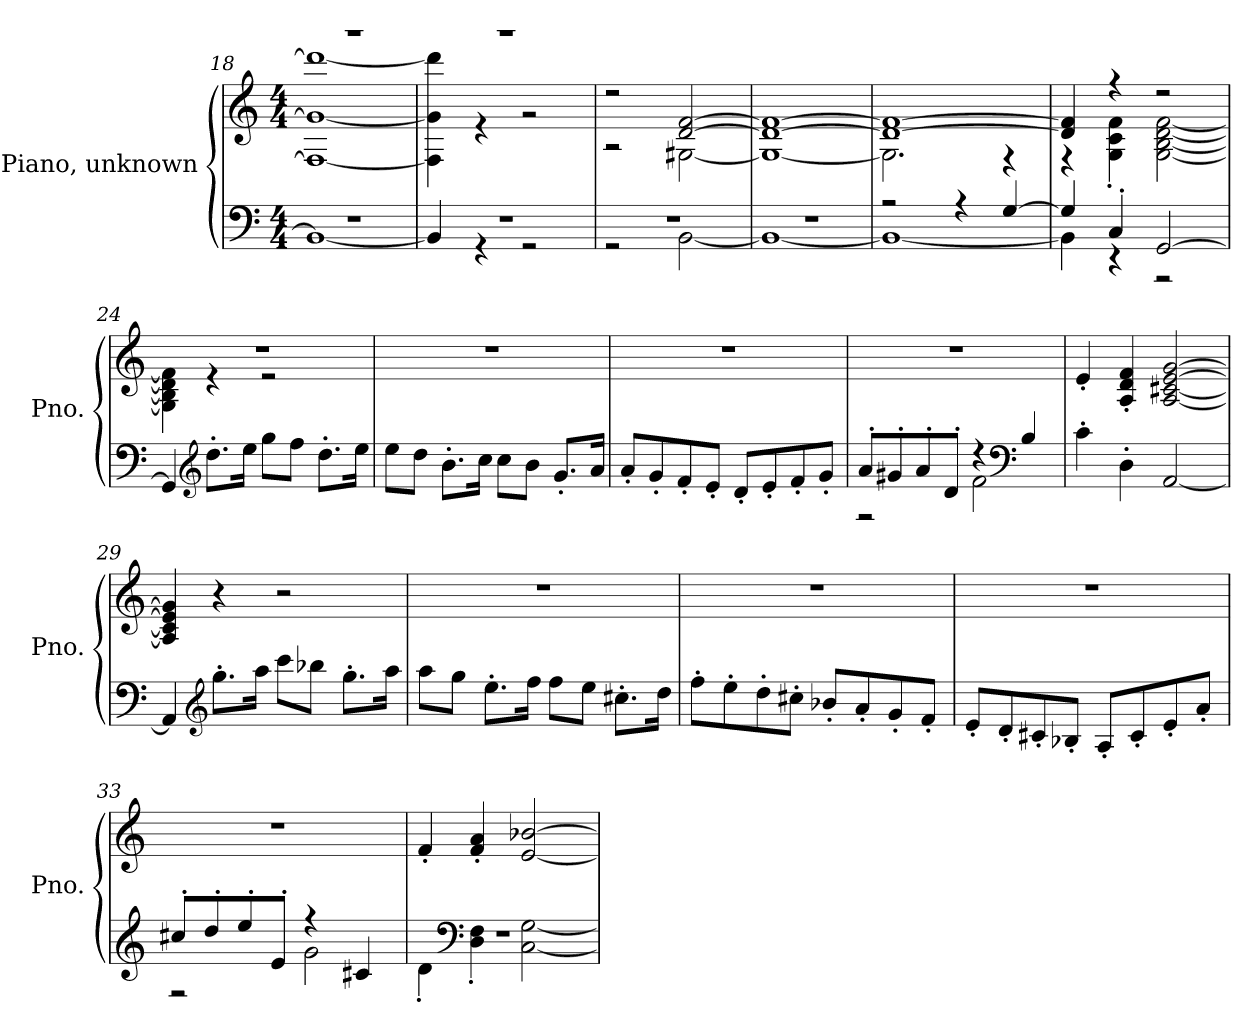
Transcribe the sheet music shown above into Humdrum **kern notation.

**kern	**kern
*part1	*part1
*staff2	*staff1
*I"Piano, unknown	*
*I'Pno.	*
*clefF4	*clefG2
*k[]	*k[]
*M4/4	*M4/4
=18	=18
*^	*^
1r	1BB_	1r	1F_ 1g#_ 1ddd_
=19	=19	=19	=19
1r	4BB/]	1r	4F\] 4g#\] 4ddd\]
.	4r	.	4r
.	2r	.	2r
=20	=20	=20	=20
1r	2r	2r	2r
.	[2BB\	[2d/ [2f/	[2G#X\
!!LO:LB:g=z	!!
=21	=21	=21	=21
1r	1BB_	1d_ 1f_	1G#_
=22	=22	=22	=22
2r	1BB_	1d_ 1f_	2.G#\]
4r	.	.	.
[4G/	.	.	4r
=23	=23	=23	=23
4G/]	4BB\]	4d/] 4f/]	4r
4C'/	4r	4r	4G\' 4c\' 4f\'
[2GG/	2r	2r	[2G\ [2B\ [2d\ [2f\
*v	*v	*	*
=24	=24	=24
4GG/]	1r	4G\] 4B\] 4d\] 4f\]
*clefG2	*	*
8.dd'\L	.	4r
16ee\Jk	.	.
8gg\L	.	2r
8ff\J	.	.
8.dd'\L	.	.
16ee\Jk	.	.
*	*v	*v
=25	=25
8ee\L	1r
8dd\J	.
8.b'\L	.
16cc\Jk	.
8cc\L	.
8b\J	.
8.g'/L	.
16a/Jk	.
=26	=26
8a'/L	1r
8g'/	.
8f'/	.
8e'/J	.
8d'/L	.
8e'/	.
8f'/	.
8g'/J	.
!!LO:LB:g=z
=27	=27
*^	*
8a'/L	2r	1r
8g#X'/	.	.
8a'/	.	.
8d'/J	.	.
4r	2f\	.
*clefF4	*	*
4B/	.	.
*v	*v	*
=28	=28
4c'\	4e'/
4D'\	4A/' 4d/' 4f/'
[2AA/	[2A/ [2c#X/ [2e/ [2g/
=29	=29
4AA/]	4A/] 4c#/] 4e/] 4g/]
*clefG2	*
8.gg'\L	4r
16aa\Jk	.
8ccc\L	2r
8bb-X\J	.
8.gg'\L	.
16aa\Jk	.
=30	=30
8aa\L	1r
8gg\J	.
8.ee'\L	.
16ff\Jk	.
8ff\L	.
8ee\J	.
8.cc#X'\L	.
16dd\Jk	.
=31	=31
8ff'\L	1r
8ee'\	.
8dd'\	.
8cc#X'\J	.
8b-X'/L	.
8a'/	.
8g'/	.
8f'/J	.
!!LO:LB:g=z
=32	=32
8e'/L	1r
8d'/	.
8c#X'/	.
8B-X'/J	.
8A'/L	.
8c#'/	.
8e'/	.
8a'/J	.
=33	=33
*^	*
8cc#X'/L	2r	1r
8dd'/	.	.
8ee'/	.	.
8e'/J	.	.
4r	2g\	.
4c#X/	.	.
=34	=34	=34
1r	4d'\	4f'/
*clefF4	*	*
.	4D\' 4F\'	4f/' 4a/'
.	[2C\ [2G\	[2e/ [2b-X/
*v	*v	*
=	=
*-	*-
